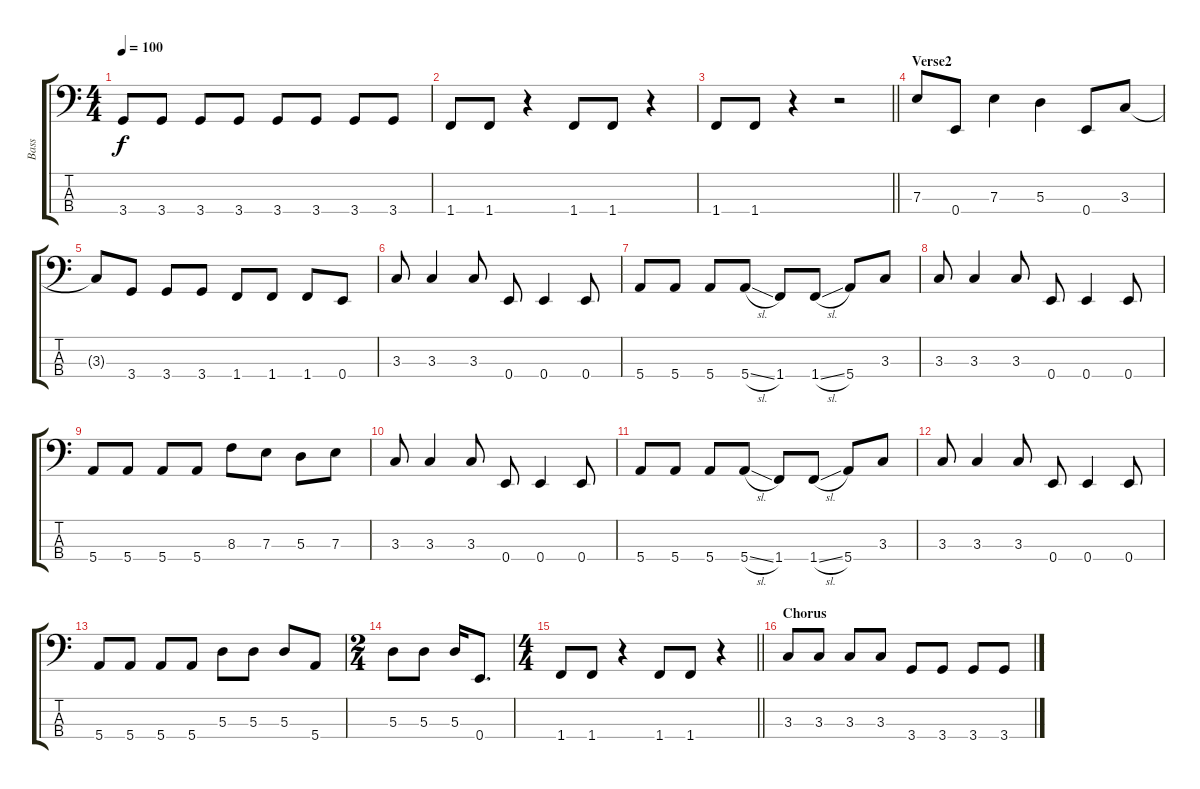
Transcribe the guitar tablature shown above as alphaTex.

\track ("Bass" "Bass") {instrument electricbassfinger}
\staff {score tabs}
\tuning (G2 D2 A1 E1) {hide}
\ts (4 4)
\tempo 100
\clef f4
\ks c
3.4.8{dy f} 3.4.8 3.4.8 3.4.8 3.4.8 3.4.8 3.4.8 3.4.8 |
1.4.8 1.4.8 r.4 1.4.8 1.4.8 r.4 |
\barLineRight lightlight
1.4.8 1.4.8 r.4 r.2 |
\section ("" "Verse2")
7.3.8 0.4.8 7.3.4 5.3.4 0.4.8 3.3.8 |
3.3{t}.8 3.4.8 3.4.8 3.4.8 1.4.8 1.4.8 1.4.8 0.4.8 |
3.3.8 3.3.4 3.3.8 0.4.8 0.4.4 0.4.8 |
5.4.8 5.4.8 5.4.8 5.4{sl}.8 1.4.8 1.4{sl}.8 5.4.8 3.3.8 |
3.3.8 3.3.4 3.3.8 0.4.8 0.4.4 0.4.8 |
5.4.8 5.4.8 5.4.8 5.4.8 8.3.8 7.3.8 5.3.8 7.3.8 |
3.3.8 3.3.4 3.3.8 0.4.8 0.4.4 0.4.8 |
5.4.8 5.4.8 5.4.8 5.4{sl}.8 1.4.8 1.4{sl}.8 5.4.8 3.3.8 |
3.3.8 3.3.4 3.3.8 0.4.8 0.4.4 0.4.8 |
5.4.8 5.4.8 5.4.8 5.4.8 5.3.8 5.3.8 5.3.8 5.4.8 |
\ts (2 4)
5.3.8 5.3.8 5.3.16 0.4.8{d} |
\ts (4 4)
\barLineRight lightlight
1.4.8 1.4.8 r.4 1.4.8 1.4.8 r.4 |
\section ("" "Chorus")
3.3.8 3.3.8 3.3.8 3.3.8 3.4.8 3.4.8 3.4.8 3.4.8
